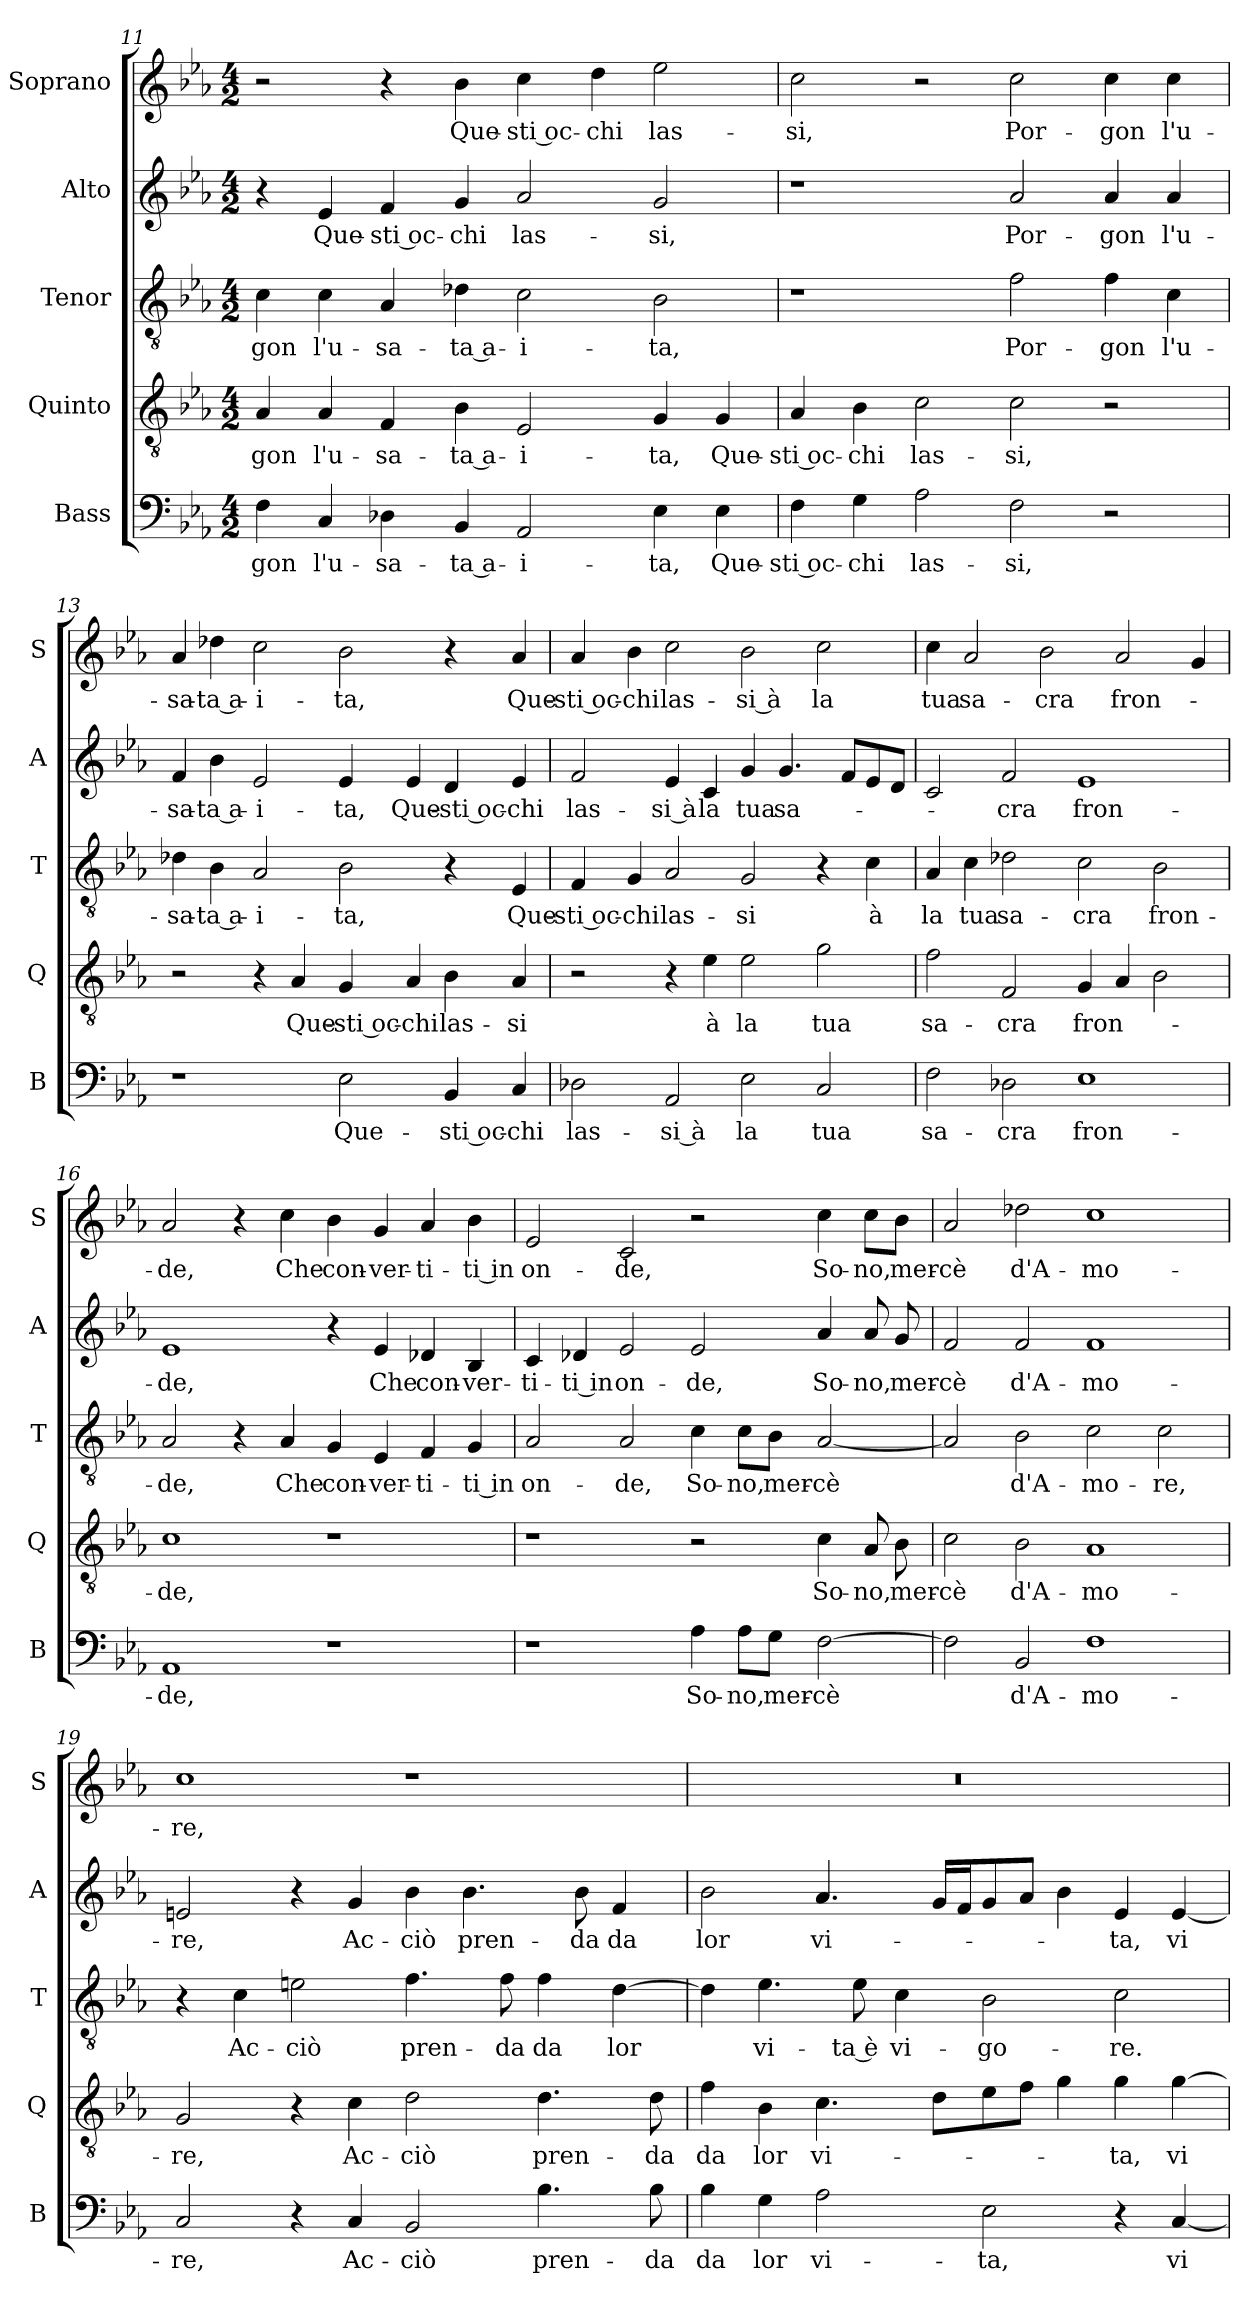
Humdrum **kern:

**kern	**text	**kern	**text	**kern	**text	**kern	**text	**kern	**text
*part5	*part5	*part4	*part4	*part3	*part3	*part2	*part2	*part1	*part1
*staff5	*staff5	*staff4	*staff4	*staff3	*staff3	*staff2	*staff2	*staff1	*staff1
*I"Bass	*	*I"Quinto	*	*I"Tenor	*	*I"Alto	*	*I"Soprano	*
*I'B	*	*I'Q	*	*I'T	*	*I'A	*	*I'S	*
*clefF4	*	*clefGv2	*	*clefGv2	*	*clefG2	*	*clefG2	*
*k[b-e-a-]	*	*k[b-e-a-]	*	*k[b-e-a-]	*	*k[b-e-a-]	*	*k[b-e-a-]	*
*E-:	*	*E-:	*	*E-:	*	*E-:	*	*E-:	*
*M4/2	*	*M4/2	*	*M4/2	*	*M4/2	*	*M4/2	*
=11	=11	=11	=11	=11	=11	=11	=11	=11	=11
!	!LO:LY:b	!	!LO:LY:b	!	!LO:LY:b	!	!	!	!
4F\	-gon	4A-/	-gon	4c\	-gon	4r	.	2r	.
!	!LO:LY:b	!	!LO:LY:b	!	!LO:LY:b	!	!LO:LY:b	!	!
4C/	l'u-	4A-/	l'u-	4c\	l'u-	4e-/	Que-	.	.
!	!LO:LY:b	!	!LO:LY:b	!	!LO:LY:b	!	!LO:LY:b	!	!
4D-X\	-sa-	4F/	-sa-	4A-/	-sa-	4f/	-sti oc-	4r	.
!	!LO:LY:b	!	!LO:LY:b	!	!LO:LY:b	!	!LO:LY:b	!	!LO:LY:b
4BB-/	-ta a-	4B-\	-ta a-	4d-X\	-ta a-	4g/	-chi	4b-\	Que-
!	!LO:LY:b	!	!LO:LY:b	!	!LO:LY:b	!	!LO:LY:b	!	!LO:LY:b
2AA-/	-i-	2E-/	-i-	2c\	-i-	2a-/	las-	4cc\	-sti oc-
!	!	!	!	!	!	!	!	!	!LO:LY:b
.	.	.	.	.	.	.	.	4dd\	-chi
!	!LO:LY:b	!	!LO:LY:b	!	!LO:LY:b	!	!LO:LY:b	!	!LO:LY:b
4E-\	-ta,	4G/	-ta,	2B-\	-ta,	2g/	-si,	2ee-\	las-
!	!LO:LY:b	!	!LO:LY:b	!	!	!	!	!	!
4E-\	Que-	4G/	Que-	.	.	.	.	.	.
=12	=12	=12	=12	=12	=12	=12	=12	=12	=12
!	!LO:LY:b	!	!LO:LY:b	!	!	!	!	!	!LO:LY:b
4F\	-sti oc-	4A-/	-sti oc-	1r	.	1r	.	2cc\	-si,
!	!LO:LY:b	!	!LO:LY:b	!	!	!	!	!	!
4G\	-chi	4B-\	-chi	.	.	.	.	.	.
!	!LO:LY:b	!	!LO:LY:b	!	!	!	!	!	!
2A-\	las-	2c\	las-	.	.	.	.	2r	.
!	!LO:LY:b	!	!LO:LY:b	!	!LO:LY:b	!	!LO:LY:b	!	!LO:LY:b
2F\	-si,	2c\	-si,	2f\	Por-	2a-/	Por-	2cc\	Por-
!	!	!	!	!	!LO:LY:b	!	!LO:LY:b	!	!LO:LY:b
2r	.	2r	.	4f\	-gon	4a-/	-gon	4cc\	-gon
!	!	!	!	!	!LO:LY:b	!	!LO:LY:b	!	!LO:LY:b
.	.	.	.	4c\	l'u-	4a-/	l'u-	4cc\	l'u-
!!LO:LB:g=z
=13	=13	=13	=13	=13	=13	=13	=13	=13	=13
!	!	!	!	!	!LO:LY:b	!	!LO:LY:b	!	!LO:LY:b
1r	.	2r	.	4d-X\	-sa-	4f/	-sa-	4a-/	-sa-
!	!	!	!	!	!LO:LY:b	!	!LO:LY:b	!	!LO:LY:b
.	.	.	.	4B-\	-ta a-	4b-\	-ta a-	4dd-X\	-ta a-
!	!	!	!	!	!LO:LY:b	!	!LO:LY:b	!	!LO:LY:b
.	.	4r	.	2A-/	-i-	2e-/	-i-	2cc\	-i-
!	!	!	!LO:LY:b	!	!	!	!	!	!
.	.	4A-/	Que-	.	.	.	.	.	.
!	!LO:LY:b	!	!LO:LY:b	!	!LO:LY:b	!	!LO:LY:b	!	!LO:LY:b
2E-\	Que-	4G/	-sti oc-	2B-\	-ta,	4e-/	-ta,	2b-\	-ta,
!	!	!	!LO:LY:b	!	!	!	!LO:LY:b	!	!
.	.	4A-/	-chi	.	.	4e-/	Que-	.	.
!	!LO:LY:b	!	!LO:LY:b	!	!	!	!LO:LY:b	!	!
4BB-/	-sti oc-	4B-\	las-	4r	.	4d/	-sti oc-	4r	.
!	!LO:LY:b	!	!LO:LY:b	!	!LO:LY:b	!	!LO:LY:b	!	!LO:LY:b
4C/	-chi	4A-/	-si	4E-/	Que-	4e-/	-chi	4a-/	Que-
=14	=14	=14	=14	=14	=14	=14	=14	=14	=14
!	!LO:LY:b	!	!	!	!LO:LY:b	!	!LO:LY:b	!	!LO:LY:b
2D-X\	las-	2r	.	4F/	-sti oc-	2f/	las-	4a-/	-sti oc-
!	!	!	!	!	!LO:LY:b	!	!	!	!LO:LY:b
.	.	.	.	4G/	-chi	.	.	4b-\	-chi
!	!LO:LY:b	!	!	!	!LO:LY:b	!	!LO:LY:b	!	!LO:LY:b
2AA-/	-si à	4r	.	2A-/	las-	4e-/	-si à	2cc\	las-
!	!	!	!LO:LY:b	!	!	!	!LO:LY:b	!	!
.	.	4e-\	à	.	.	4c/	la	.	.
!	!LO:LY:b	!	!LO:LY:b	!	!LO:LY:b	!	!LO:LY:b	!	!LO:LY:b
2E-\	la	2e-\	la	2G/	-si	4g/	tua	2b-\	-si à
!	!	!	!	!	!	!	!LO:LY:b	!	!
.	.	.	.	.	.	4.g/	sa-	.	.
!	!LO:LY:b	!	!LO:LY:b	!	!	!	!	!	!LO:LY:b
2C/	tua	2g\	tua	4r	.	.	.	2cc\	la
.	.	.	.	.	.	8f/L	.	.	.
!	!	!	!	!	!LO:LY:b	!	!	!	!
.	.	.	.	4c\	à	8e-/	.	.	.
.	.	.	.	.	.	8d/J	.	.	.
=15	=15	=15	=15	=15	=15	=15	=15	=15	=15
!	!LO:LY:b	!	!LO:LY:b	!	!LO:LY:b	!	!	!	!LO:LY:b
2F\	sa-	2f\	sa-	4A-/	la	2c/	.	4cc\	tua
!	!	!	!	!	!LO:LY:b	!	!	!	!LO:LY:b
.	.	.	.	4c\	tua	.	.	2a-/	sa-
!	!LO:LY:b	!	!LO:LY:b	!	!LO:LY:b	!	!LO:LY:b	!	!
2D-X\	-cra	2F/	-cra	2d-X\	sa-	2f/	-cra	.	.
!	!	!	!	!	!	!	!	!	!LO:LY:b
.	.	.	.	.	.	.	.	2b-\	-cra
!	!LO:LY:b	!	!LO:LY:b	!	!LO:LY:b	!	!LO:LY:b	!	!
1E-	fron-	4G/	fron-	2c\	-cra	1e-	fron-	.	.
!	!	!	!	!	!	!	!	!	!LO:LY:b
.	.	4A-/	.	.	.	.	.	2a-/	fron-
!	!	!	!	!	!LO:LY:b	!	!	!	!
.	.	2B-\	.	2B-\	fron-	.	.	.	.
.	.	.	.	.	.	.	.	4g/	.
!!LO:PB:g=z
=16	=16	=16	=16	=16	=16	=16	=16	=16	=16
!	!LO:LY:b	!	!LO:LY:b	!	!LO:LY:b	!	!LO:LY:b	!	!LO:LY:b
1AA-	-de,	1c	-de,	2A-/	-de,	1e-	-de,	2a-/	-de,
.	.	.	.	4r	.	.	.	4r	.
!	!	!	!	!	!LO:LY:b	!	!	!	!LO:LY:b
.	.	.	.	4A-/	Che	.	.	4cc\	Che
!	!	!	!	!	!LO:LY:b	!	!	!	!LO:LY:b
1r	.	1r	.	4G/	con-	4r	.	4b-\	con-
!	!	!	!	!	!LO:LY:b	!	!LO:LY:b	!	!LO:LY:b
.	.	.	.	4E-/	-ver-	4e-/	Che	4g/	-ver-
!	!	!	!	!	!LO:LY:b	!	!LO:LY:b	!	!LO:LY:b
.	.	.	.	4F/	-ti-	4d-X/	con-	4a-/	-ti-
!	!	!	!	!	!LO:LY:b	!	!LO:LY:b	!	!LO:LY:b
.	.	.	.	4G/	-ti in	4B-/	-ver-	4b-\	-ti in
=17	=17	=17	=17	=17	=17	=17	=17	=17	=17
!	!	!	!	!	!LO:LY:b	!	!LO:LY:b	!	!LO:LY:b
1r	.	1r	.	2A-/	on-	4c/	-ti-	2e-/	on-
!	!	!	!	!	!	!	!LO:LY:b	!	!
.	.	.	.	.	.	4d-X/	-ti in	.	.
!	!	!	!	!	!LO:LY:b	!	!LO:LY:b	!	!LO:LY:b
.	.	.	.	2A-/	-de,	2e-/	on-	2c/	-de,
!	!LO:LY:b	!	!	!	!LO:LY:b	!	!LO:LY:b	!	!
4A-\	So-	2r	.	4c\	So-	2e-/	-de,	2r	.
!	!LO:LY:b	!	!	!	!LO:LY:b	!	!	!	!
8A-\L	-no,	.	.	8c\L	-no,	.	.	.	.
!	!LO:LY:b	!	!	!	!LO:LY:b	!	!	!	!
8G\J	mer-	.	.	8B-\J	mer-	.	.	.	.
!	!LO:LY:b	!	!LO:LY:b	!	!LO:LY:b	!	!LO:LY:b	!	!LO:LY:b
[2F\	-cè	4c\	So-	[2A-/	-cè	4a-/	So-	4cc\	So-
!	!	!	!LO:LY:b	!	!	!	!LO:LY:b	!	!LO:LY:b
.	.	8A-/	-no,	.	.	8a-/	-no,	8cc\L	-no,
!	!	!	!LO:LY:b	!	!	!	!LO:LY:b	!	!LO:LY:b
.	.	8B-\	mer-	.	.	8g/	mer-	8b-\J	mer-
=18	=18	=18	=18	=18	=18	=18	=18	=18	=18
!	!	!	!LO:LY:b	!	!	!	!LO:LY:b	!	!LO:LY:b
2F\]	.	2c\	-cè	2A-/]	.	2f/	-cè	2a-/	-cè
!	!LO:LY:b	!	!LO:LY:b	!	!LO:LY:b	!	!LO:LY:b	!	!LO:LY:b
2BB-/	d'A-	2B-\	d'A-	2B-\	d'A-	2f/	d'A-	2dd-X\	d'A-
!	!LO:LY:b	!	!LO:LY:b	!	!LO:LY:b	!	!LO:LY:b	!	!LO:LY:b
1F	-mo-	1A-	-mo-	2c\	-mo-	1f	-mo-	1cc	-mo-
!	!	!	!	!	!LO:LY:b	!	!	!	!
.	.	.	.	2c\	-re,	.	.	.	.
!!LO:LB:g=z
=19	=19	=19	=19	=19	=19	=19	=19	=19	=19
!	!LO:LY:b	!	!LO:LY:b	!	!	!	!LO:LY:b	!	!LO:LY:b
2C/	-re,	2G/	-re,	4r	.	2en/	-re,	1cc	-re,
!	!	!	!	!	!LO:LY:b	!	!	!	!
.	.	.	.	4c\	Ac-	.	.	.	.
!	!	!	!	!	!LO:LY:b	!	!	!	!
4r	.	4r	.	2en\	-ciò	4r	.	.	.
!	!LO:LY:b	!	!LO:LY:b	!	!	!	!LO:LY:b	!	!
4C/	Ac-	4c\	Ac-	.	.	4g/	Ac-	.	.
!	!LO:LY:b	!	!LO:LY:b	!	!LO:LY:b	!	!LO:LY:b	!	!
2BB-/	-ciò	2d\	-ciò	4.f\	pren-	4b-\	-ciò	1r	.
!	!	!	!	!	!	!	!LO:LY:b	!	!
.	.	.	.	.	.	4.b-\	pren-	.	.
!	!	!	!	!	!LO:LY:b	!	!	!	!
.	.	.	.	8f\	-da	.	.	.	.
!	!LO:LY:b	!	!LO:LY:b	!	!LO:LY:b	!	!	!	!
4.B-\	pren-	4.d\	pren-	4f\	da	.	.	.	.
!	!	!	!	!	!	!	!LO:LY:b	!	!
.	.	.	.	.	.	8b-\	-da	.	.
!	!	!	!	!	!LO:LY:b	!	!LO:LY:b	!	!
.	.	.	.	[4d\	lor	4f/	da	.	.
!	!LO:LY:b	!	!LO:LY:b	!	!	!	!	!	!
8B-\	-da	8d\	-da	.	.	.	.	.	.
=20	=20	=20	=20	=20	=20	=20	=20	=20	=20
!	!LO:LY:b	!	!LO:LY:b	!	!	!	!LO:LY:b	!	!
4B-\	da	4f\	da	4d\]	.	2b-\	lor	0r	.
!	!LO:LY:b	!	!LO:LY:b	!	!LO:LY:b	!	!	!	!
4G\	lor	4B-\	lor	4.e-\	vi-	.	.	.	.
!	!LO:LY:b	!	!LO:LY:b	!	!	!	!LO:LY:b	!	!
2A-\	vi-	4.c\	vi-	.	.	4.a-/	vi-	.	.
!	!	!	!	!	!LO:LY:b	!	!	!	!
.	.	.	.	8e-\	-ta è	.	.	.	.
!	!	!	!	!	!LO:LY:b	!	!	!	!
.	.	.	.	4c\	vi-	.	.	.	.
.	.	8d\L	.	.	.	16g/LL	.	.	.
.	.	.	.	.	.	16f/J	.	.	.
!	!LO:LY:b	!	!	!	!LO:LY:b	!	!	!	!
2E-\	-ta,	8e-\	.	2B-\	-go-	8g/	.	.	.
.	.	8f\J	.	.	.	8a-/J	.	.	.
.	.	4g\	.	.	.	4b-\	.	.	.
!	!	!	!LO:LY:b	!	!LO:LY:b	!	!LO:LY:b	!	!
4r	.	4g\	-ta,	2c\	-re.	4e-/	-ta,	.	.
!	!LO:LY:b	!	!LO:LY:b	!	!	!	!LO:LY:b	!	!
[4C/	vi-	[4g\	vi-	.	.	[4e-/	vi-	.	.
=	=	=	=	=	=	=	=	=	=
*-	*-	*-	*-	*-	*-	*-	*-	*-	*-
